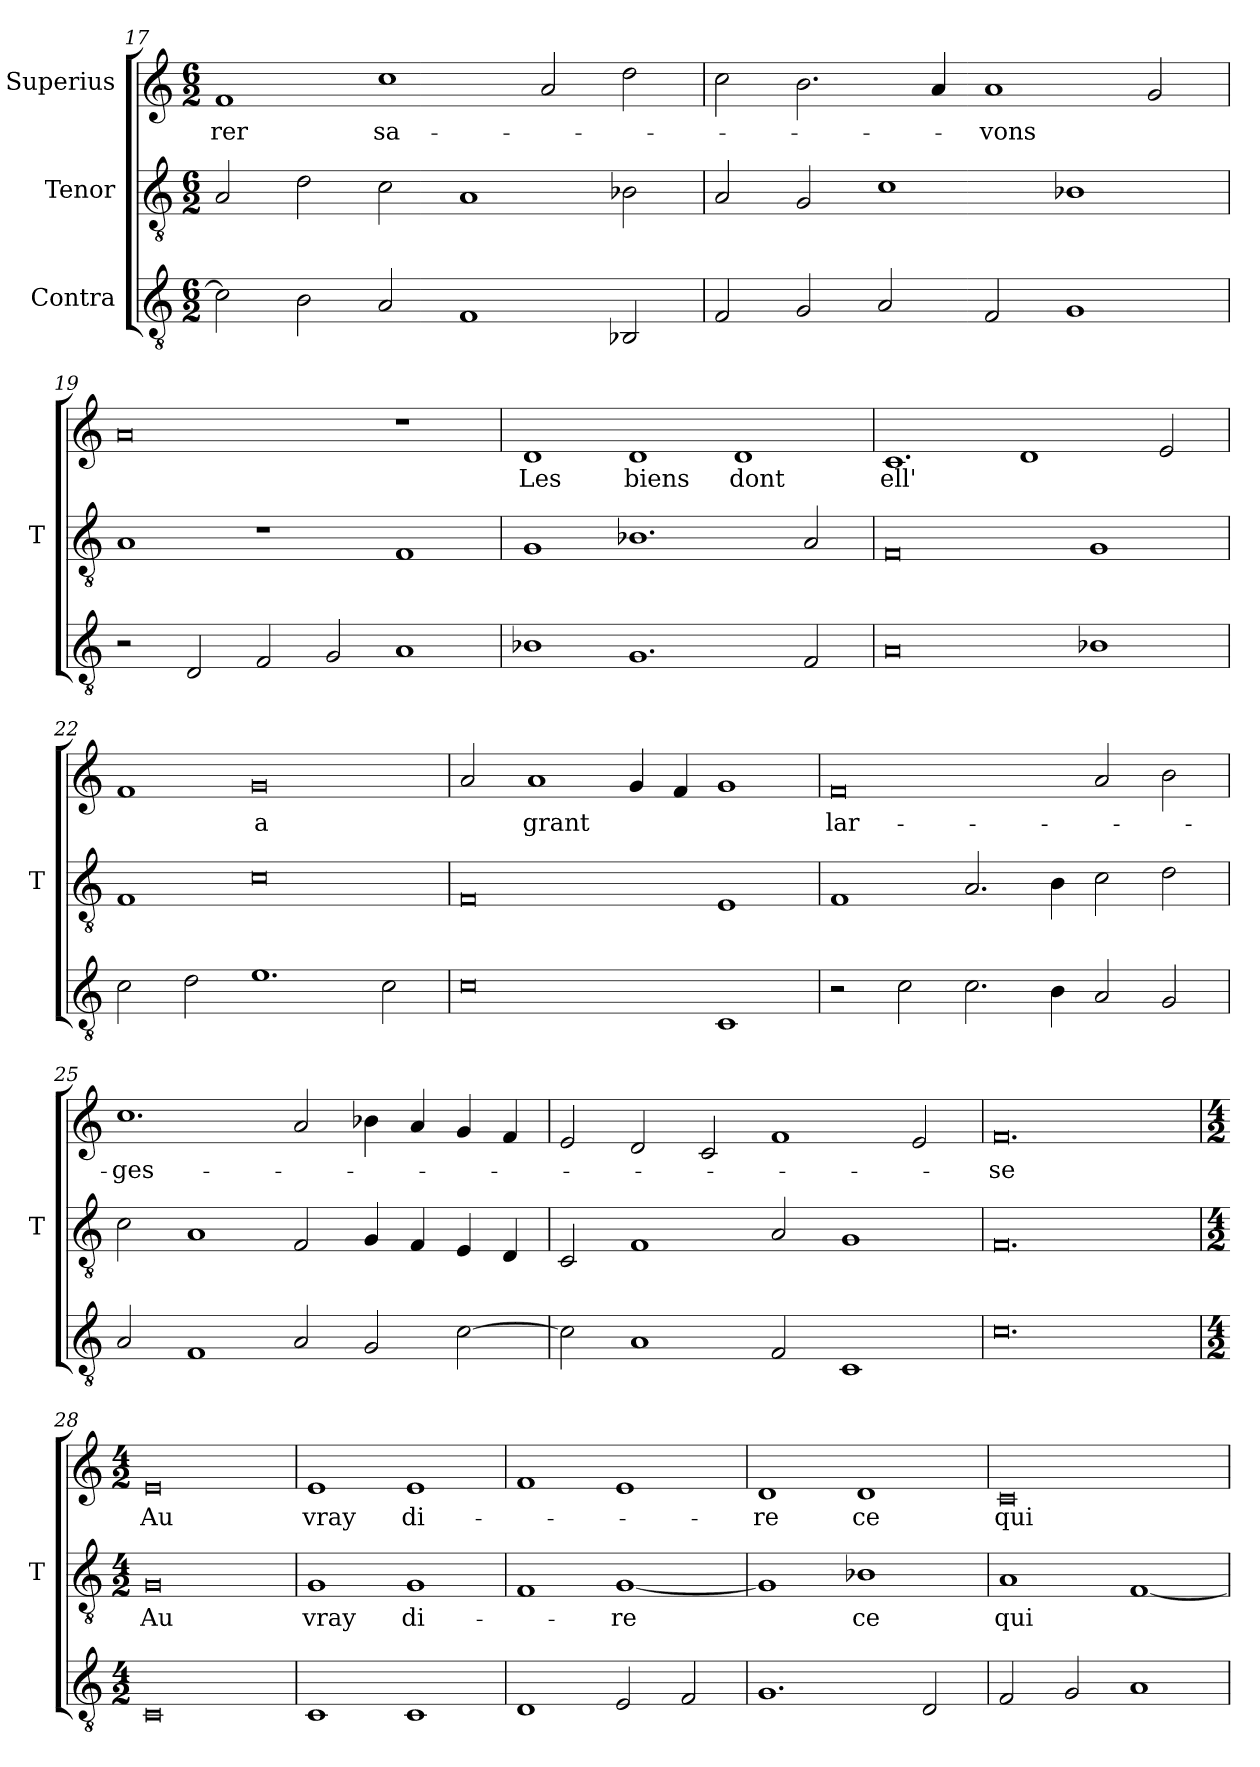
**kern	**kern	**text	**kern	**text
*part3	*part2	*part2	*part1	*part1
*staff3	*staff2	*staff2	*staff1	*staff1
*I"Contra	*I"Tenor	*	*I"Superius	*
*	*I'T	*	*	*
*clefGv2	*clefGv2	*	*clefG2	*
*M6/2	*M6/2	*	*M6/2	*
=17	=17	=17	=17	=17
2c]	2A	.	1f	-rer
2B	2d	.	.	.
2A	2c	.	1cc	sa-
1F	1A	.	.	.
.	.	.	2a	.
2BB-X	2B-X	.	2dd	.
=18	=18	=18	=18	=18
2F	2A	.	2cc	.
2G	2G	.	2.b	.
2A	1c	.	.	.
.	.	.	4a	.
2F	.	.	1a	-vons
1G	1B-X	.	.	.
.	.	.	2g	.
=19	=19	=19	=19	=19
2r	1A	.	0a	.
2D	.	.	.	.
2F	1r	.	.	.
2G	.	.	.	.
1A	1F	.	1r	.
=20	=20	=20	=20	=20
1B-X	1G	.	1d	-Les
1.G	1.B-X	.	1d	-biens
.	.	.	1d	-dont
2F	2A	.	.	.
=21	=21	=21	=21	=21
0A	0F	.	1.c	-ell'
.	.	.	1d	.
1B-X	1G	.	.	.
.	.	.	2e	.
=22	=22	=22	=22	=22
2c	1F	.	1f	.
2d	.	.	.	.
1.e	0c	.	0g	-a
2c	.	.	.	.
=23	=23	=23	=23	=23
0c	0F	.	2a	.
.	.	.	1a	-grant
.	.	.	4g	.
.	.	.	4f	.
1C	1E	.	1g	.
=24	=24	=24	=24	=24
2r	1F	.	0f	lar-
2c	.	.	.	.
2.c	2.A	.	.	.
4B	4B	.	.	.
2A	2c	.	2a	.
2G	2d	.	2b	.
=25	=25	=25	=25	=25
2A	2c	.	1.cc	-ges-
1F	1A	.	.	.
2A	2F	.	2a	.
2G	4G	.	4b-X	.
.	4F	.	4a	.
[2c	4E	.	4g	.
.	4D	.	4f	.
=26	=26	=26	=26	=26
2c]	2C	.	2e	.
1A	1F	.	2d	.
.	.	.	2c	.
2F	2A	.	1f	.
1C	1G	.	.	.
.	.	.	2e	.
=27	=27	=27	=27	=27
0.c	0.F	.	0.f	-se
=28	=28	=28	=28	=28
*M4/2	*M4/2	*	*M4/2	*
0C	0G	-Au	0e	-Au
=29	=29	=29	=29	=29
1C	1G	-vray	1e	-vray
1C	1G	di-	1e	di-
=30	=30	=30	=30	=30
1D	1F	.	1f	.
2E	[1G	-re	1e	.
2F	.	.	.	.
=31	=31	=31	=31	=31
1.G	1G]	.	1d	-re
.	1B-X	-ce	1d	-ce
2D	.	.	.	.
=32	=32	=32	=32	=32
2F	1A	-qui	0c	-qui
2G	.	.	.	.
1A	[1F	.	.	.
=	=	=	=	=
*-	*-	*-	*-	*-
